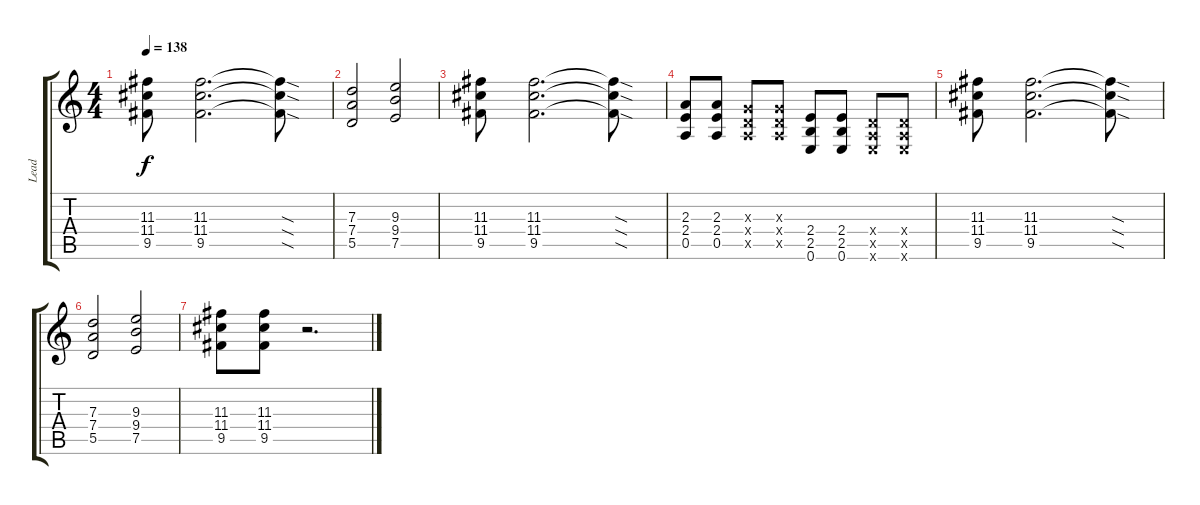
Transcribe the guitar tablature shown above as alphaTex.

\track ("Lead" "Lead") {instrument distortionguitar}
\staff {score tabs}
\tuning (E4 B3 G3 D3 A2 E2) {hide}
\ts (4 4)
\tempo 138
\clef g2
\ks c
(11.3 11.4 9.5).8{dy f} (11.3 11.4 9.5).2{d} (11.3{sod t} 11.4{sod t} 9.5{sod t}).8 |
(7.3 7.4 5.5).2 (9.3 9.4 7.5).2 |
(11.3 11.4 9.5).8 (11.3 11.4 9.5).2{d} (11.3{sod t} 11.4{sod t} 9.5{sod t}).8 |
(2.3 2.4 0.5).8 (2.3 2.4 0.5).8 (0.3{x} 0.4{x} 0.5{x}).8 (0.3{x} 0.4{x} 0.5{x}).8 (2.4 2.5 0.6).8 (2.4 2.5 0.6).8 (0.4{x} 0.5{x} 0.6{x}).8 (0.4{x} 0.5{x} 0.6{x}).8 |
(11.3 11.4 9.5).8 (11.3 11.4 9.5).2{d} (11.3{sod t} 11.4{sod t} 9.5{sod t}).8 |
(7.3 7.4 5.5).2 (9.3 9.4 7.5).2 |
(11.3 11.4 9.5).8 (11.3 11.4 9.5).8 r.2{d}
